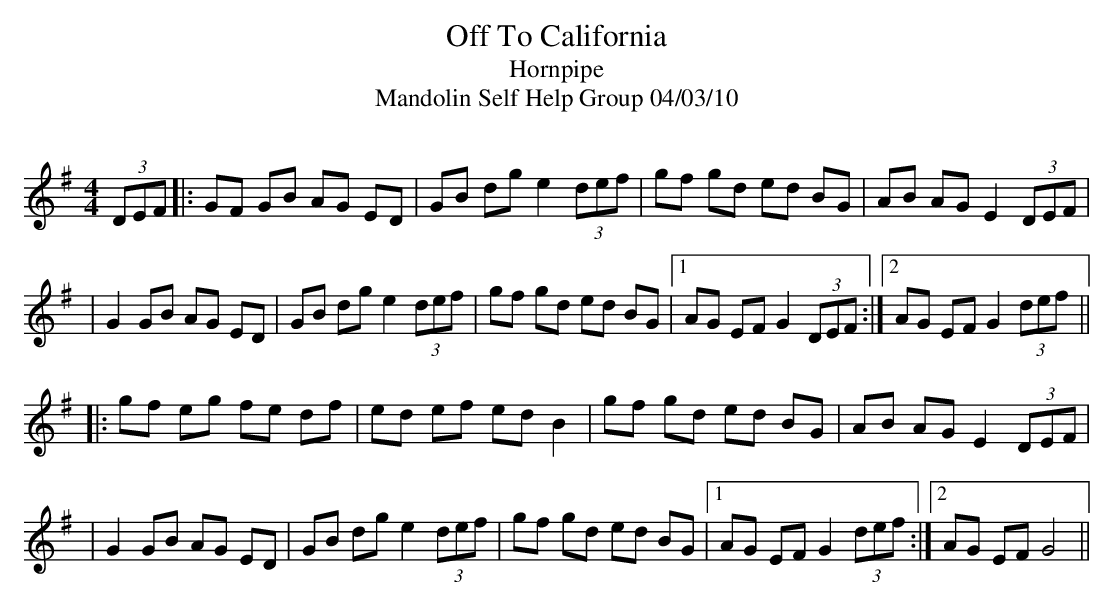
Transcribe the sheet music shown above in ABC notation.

X:1
T:Off To California
T:Hornpipe
T:Mandolin Self Help Group 04/03/10
Q:120
M:4/4
L:1/8
K:Gmaj
(3DEF |: GF GB AG ED | GB dg e2 (3def | gf gd ed BG | AB AG E2 (3DEF |
| G2 GB AG ED | GB dg e2 (3def | gf gd ed BG |1 AG EF G2 (3DEF :|2 AG EF G2 (3def ||
|: gf eg fe df | ed ef ed B2 | gf gd ed BG | AB AG E2 (3DEF |
| G2 GB AG ED | GB dg e2 (3def | gf gd ed BG |1 AG EF G2 (3def :|2 AG EF G4 ||
